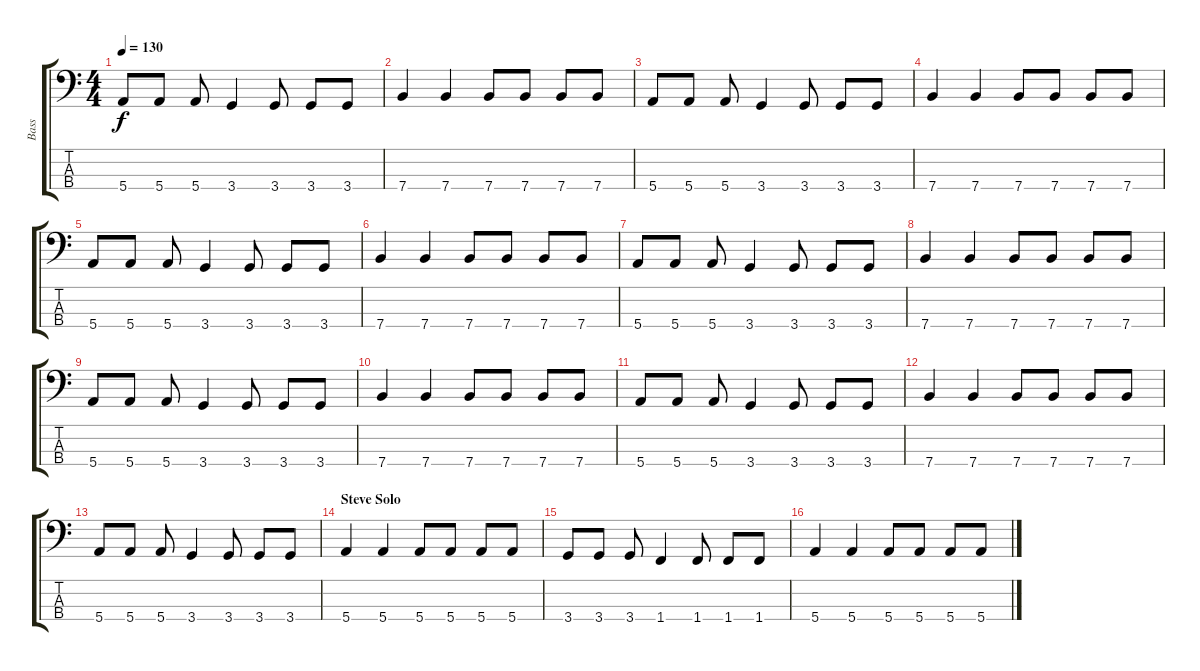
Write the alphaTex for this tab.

\track ("Bass" "Bass") {instrument electricbasspick}
\staff {score tabs}
\tuning (G2 D2 A1 E1) {hide}
\ts (4 4)
\tempo 130
\clef f4
\ks c
5.4.8{dy f} 5.4.8 5.4.8 3.4.4 3.4.8 3.4.8 3.4.8 |
7.4.4 7.4.4 7.4.8 7.4.8 7.4.8 7.4.8 |
5.4.8 5.4.8 5.4.8 3.4.4 3.4.8 3.4.8 3.4.8 |
7.4.4 7.4.4 7.4.8 7.4.8 7.4.8 7.4.8 |
5.4.8 5.4.8 5.4.8 3.4.4 3.4.8 3.4.8 3.4.8 |
7.4.4 7.4.4 7.4.8 7.4.8 7.4.8 7.4.8 |
5.4.8 5.4.8 5.4.8 3.4.4 3.4.8 3.4.8 3.4.8 |
7.4.4 7.4.4 7.4.8 7.4.8 7.4.8 7.4.8 |
5.4.8 5.4.8 5.4.8 3.4.4 3.4.8 3.4.8 3.4.8 |
7.4.4 7.4.4 7.4.8 7.4.8 7.4.8 7.4.8 |
5.4.8 5.4.8 5.4.8 3.4.4 3.4.8 3.4.8 3.4.8 |
7.4.4 7.4.4 7.4.8 7.4.8 7.4.8 7.4.8 |
5.4.8 5.4.8 5.4.8 3.4.4 3.4.8 3.4.8 3.4.8 |
\section ("" "Steve Solo")
5.4.4 5.4.4 5.4.8 5.4.8 5.4.8 5.4.8 |
3.4.8 3.4.8 3.4.8 1.4.4 1.4.8 1.4.8 1.4.8 |
5.4.4 5.4.4 5.4.8 5.4.8 5.4.8 5.4.8
